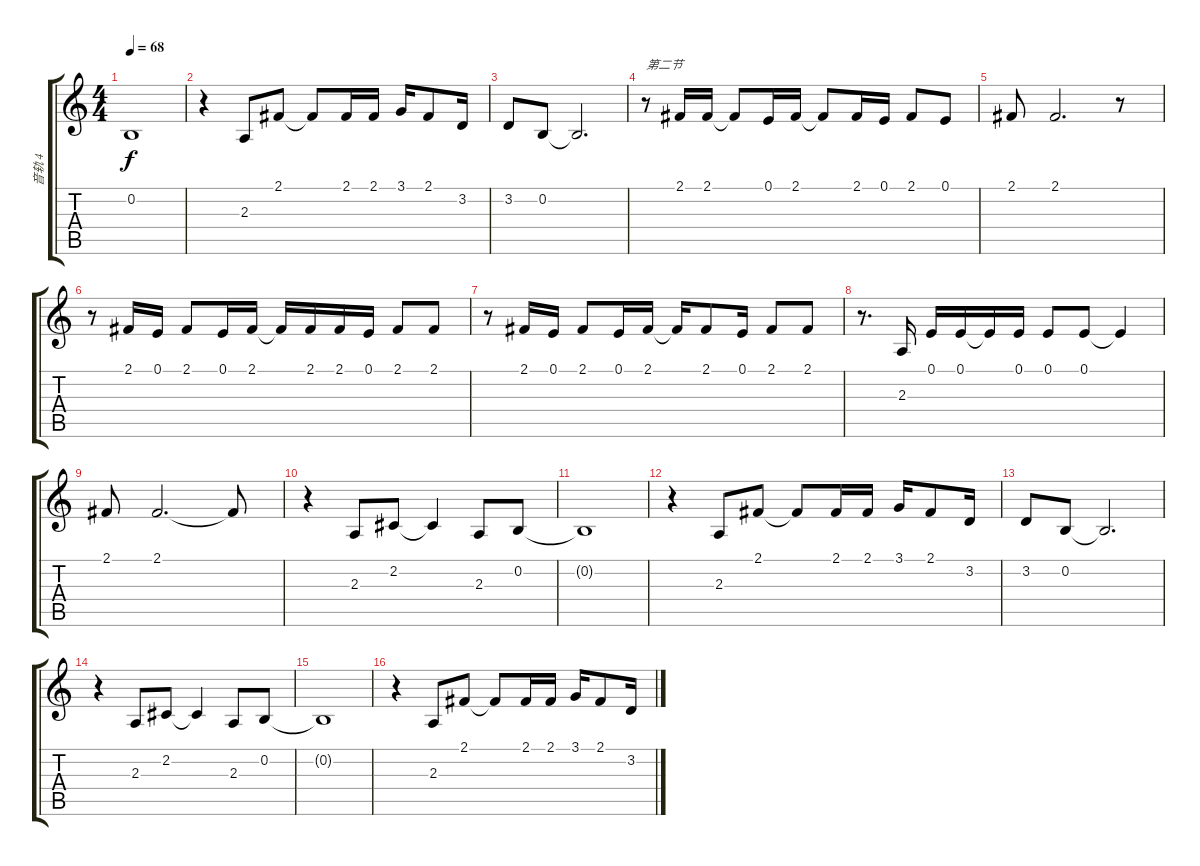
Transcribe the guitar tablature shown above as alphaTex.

\track ("音轨 4" "音轨 4") {instrument voiceoohs}
\staff {score tabs}
\tuning (E4 B3 G3 D3 A2 E2) {hide}
\ts (4 4)
\tempo 68
\clef g2
\ks c
0.2{t}.1{dy f} |
r.4 2.3.8 2.1.8 2.1{t}.8 2.1.16 2.1.16 3.1.16 2.1.8 3.2.16 |
3.2.8 0.2.8 0.2{t}.2{d} |
r.8{txt "第二节"} 2.1.16 2.1.16 2.1{t}.8 0.1.16 2.1.16 2.1{t}.8 2.1.16 0.1.16 2.1.8 0.1.8 |
2.1.8 2.1.2{d} r.8 |
r.8 2.1.16 0.1.16 2.1.8 0.1.16 2.1.16 2.1{t}.16 2.1.16 2.1.16 0.1.16 2.1.8 2.1.8 |
r.8 2.1.16 0.1.16 2.1.8 0.1.16 2.1.16 2.1{t}.16 2.1.8 0.1.16 2.1.8 2.1.8 |
r.8{d} 2.3.16 0.1.16 0.1.16 0.1{t}.16 0.1.16 0.1.8 0.1.8 0.1{t}.4 |
2.1.8 2.1.2{d} 2.1{t}.8 |
r.4 2.3.8 2.2.8 2.2{t}.4 2.3.8 0.2.8 |
0.2{t}.1 |
r.4 2.3.8 2.1.8 2.1{t}.8 2.1.16 2.1.16 3.1.16 2.1.8 3.2.16 |
3.2.8 0.2.8 0.2{t}.2{d} |
r.4 2.3.8 2.2.8 2.2{t}.4 2.3.8 0.2.8 |
0.2{t}.1 |
r.4 2.3.8 2.1.8 2.1{t}.8 2.1.16 2.1.16 3.1.16 2.1.8 3.2.16
